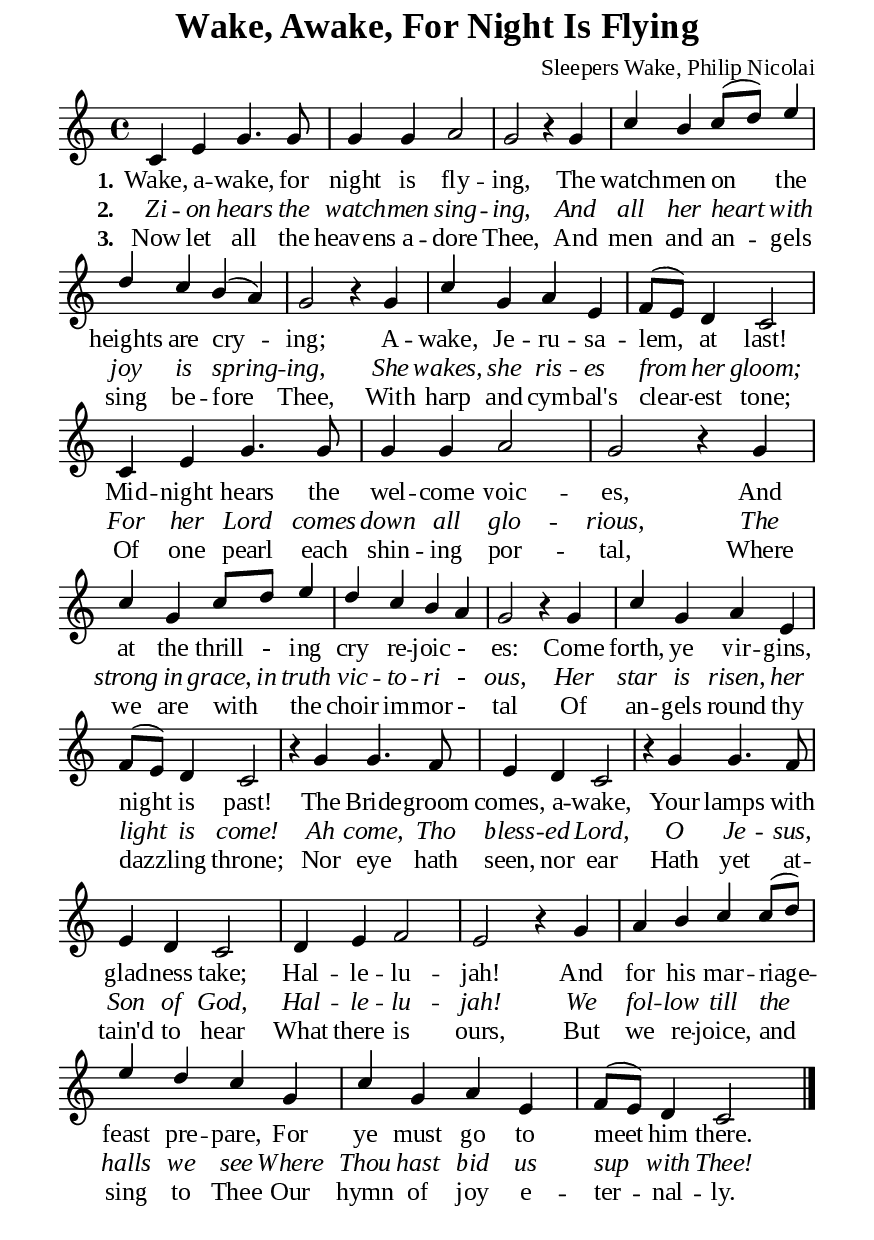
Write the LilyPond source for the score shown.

\version "2.18.2"

\header {
  title = "Wake, Awake, For Night Is Flying"
  composer = "Sleepers Wake, Philip Nicolai"
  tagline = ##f
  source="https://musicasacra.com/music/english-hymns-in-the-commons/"
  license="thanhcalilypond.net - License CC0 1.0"
}

global= {
  \key c \major
  \time 4/4
  \override Score.BarNumber.break-visibility = ##(#f #f #f)
}

\paper {
  #(set-paper-size "a5")
  top-margin = 0.5\mm
  bottom-margin = 5\mm
  left-margin = 10\mm
  right-margin = 10\mm
  indent = #0
  #(define fonts
	 (make-pango-font-tree "Liberation Serif"
	 		       "Liberation Serif"
			       "Liberation Serif"
			       (/ 20 20)))
  page-count = #1
}

printItalic = \with {
  \override LyricText.font-shape = #'italic
}

% Verse music
musicVerseSoprano = \relative c' {
  %{	01	%} c4 e g4. g8 |
  %{	02	%} g4 g a2 |
  %{	03	%} g r4 g |
  %{	04	%} c b c8 (d) e4 |
  %{	05	%} d c b (a) |
  %{	06	%} g2 r4 g |
  %{	07	%} c g a e |
  %{	08	%} f8 (e) d4 c2 |
  %{	09	%} c4 e g4. g8 |
  %{	10	%} g4 g a2 |
  %{	11	%} g r4 g |
  %{	12	%} c g c8 d e4 |
  %{	13	%} d c b a |
  %{	14	%} g2 r4 g |
  %{	15	%} c g a e |
  %{	16	%} f8 (e) d4 c2 |
  %{	17	%} r4 g' g4. f8 |
  %{	18	%} e4 d c2 |
  %{	19	%} r4 g' g4. f8 |
  %{	20	%} e4 d c2 |
  %{	21	%} d4 e f2 |
  %{	22	%} e r4 g |
  %{	23	%} a b c c8 (d) |
  %{	24	%} e4 d c g |
  %{	25	%} c g a e |
  %{	26	%} f8 (e) d4 c2 \bar "|."
}

% Verse lyrics
verseOne = \lyricmode {
  \set stanza = #"1."
  Wake, a -- wake, for night is fly -- ing,
  The watch -- men on the heights are cry -- ing;
  A -- wake, Je -- ru -- sa -- lem, at last!
  Mid -- night hears the wel -- come voic -- es,
  And at the thrill - ing cry re -- joic - es:
  Come forth, ye vir -- gins, night is past!
  The Bride -- groom comes, a -- wake,
  Your lamps with glad -- ness take;
  Hal -- le -- lu -- jah! And for his mar -- riage -- feast pre -- pare,
  For ye must go to meet him there.
}

verseTwo = \lyricmode {
  \set stanza = #"2."
  Zi -- on hears the watch -- men sing -- ing,
  And all her heart with joy is spring -- ing,
  She wakes, she ris -- es from her gloom;
  For her Lord comes down all glo -- rious,
  The strong in grace, in truth vic -- to -- ri - ous,
  Her star is risen, her light is come!
  Ah come, Tho bless -- ed Lord,
  O Je -- sus, Son of God,
  Hal -- le -- lu -- jah! We fol -- low till the halls we see
  Where Thou hast bid us sup with Thee!
}

verseThree = \lyricmode {
  \set stanza = #"3."
  Now let all the heavens a -- dore Thee,
  And men and an -- gels sing be -- fore Thee,
  With harp and cym -- bal's clear -- est tone;
  Of one pearl each shin -- ing por -- tal,
  Where we are with _ the choir im -- mor - tal
  Of an -- gels round thy dazz -- ling throne;
  Nor eye hath seen, nor ear
  Hath yet at -- tain'd to hear
  What there is ours,
  But we re -- joice, and sing to Thee
  Our hymn of joy e -- ter -- nal -- ly.
}

% Layout
\score {
    \new ChoirStaff <<
      \new Staff <<
        \clef "treble"
        \new Voice = "sopranos" { \global \stemUp \slurUp \musicVerseSoprano }
      >>
      \new Lyrics \lyricsto sopranos \verseOne
      \new Lyrics \printItalic \lyricsto sopranos \verseTwo
      \new Lyrics \lyricsto sopranos \verseThree
    >>
}
